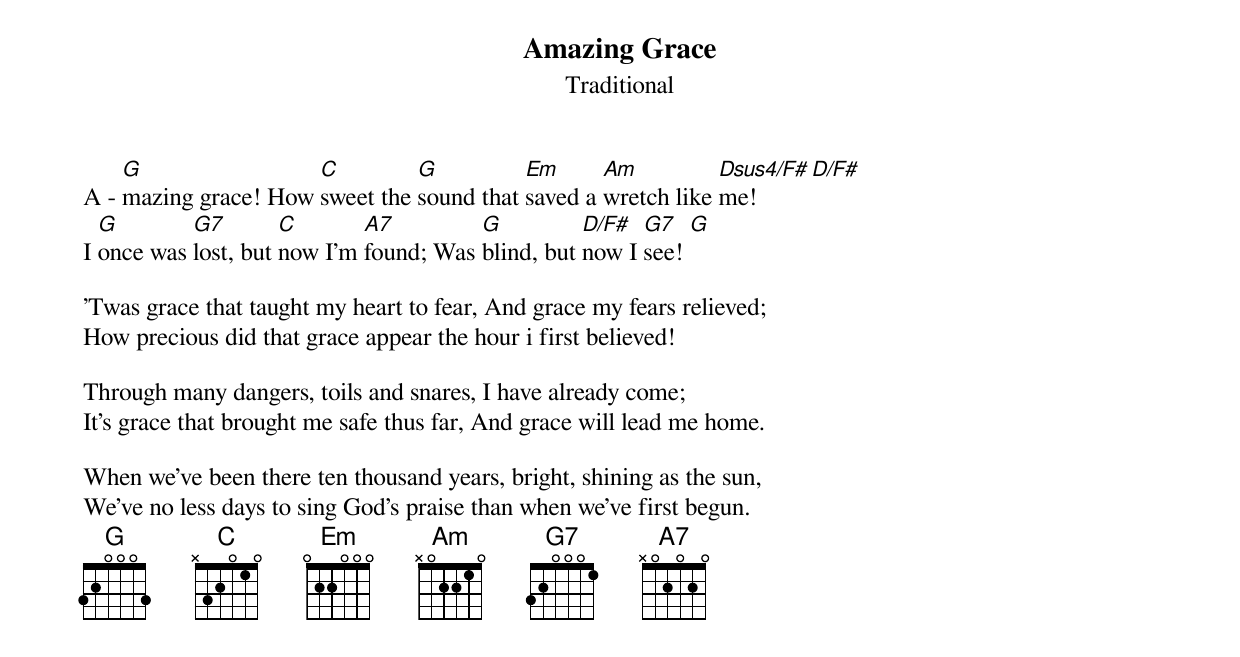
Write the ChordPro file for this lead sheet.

{t: Amazing Grace}
{st: Traditional}

A - [G]mazing grace! How [C]sweet the [G]sound that [Em]saved a [Am]wretch like [Dsus4/F#]me! [D/F#]
I [G]once was [G7]lost, but [C]now I'm [A7]found; Was [G]blind, but [D/F#]now I [G7]see! [G]

'Twas grace that taught my heart to fear, And grace my fears relieved;
How precious did that grace appear the hour i first believed!

Through many dangers, toils and snares, I have already come;
It's grace that brought me safe thus far, And grace will lead me home.

When we've been there ten thousand years, bright, shining as the sun,
We've no less days to sing God's praise than when we've first begun.
